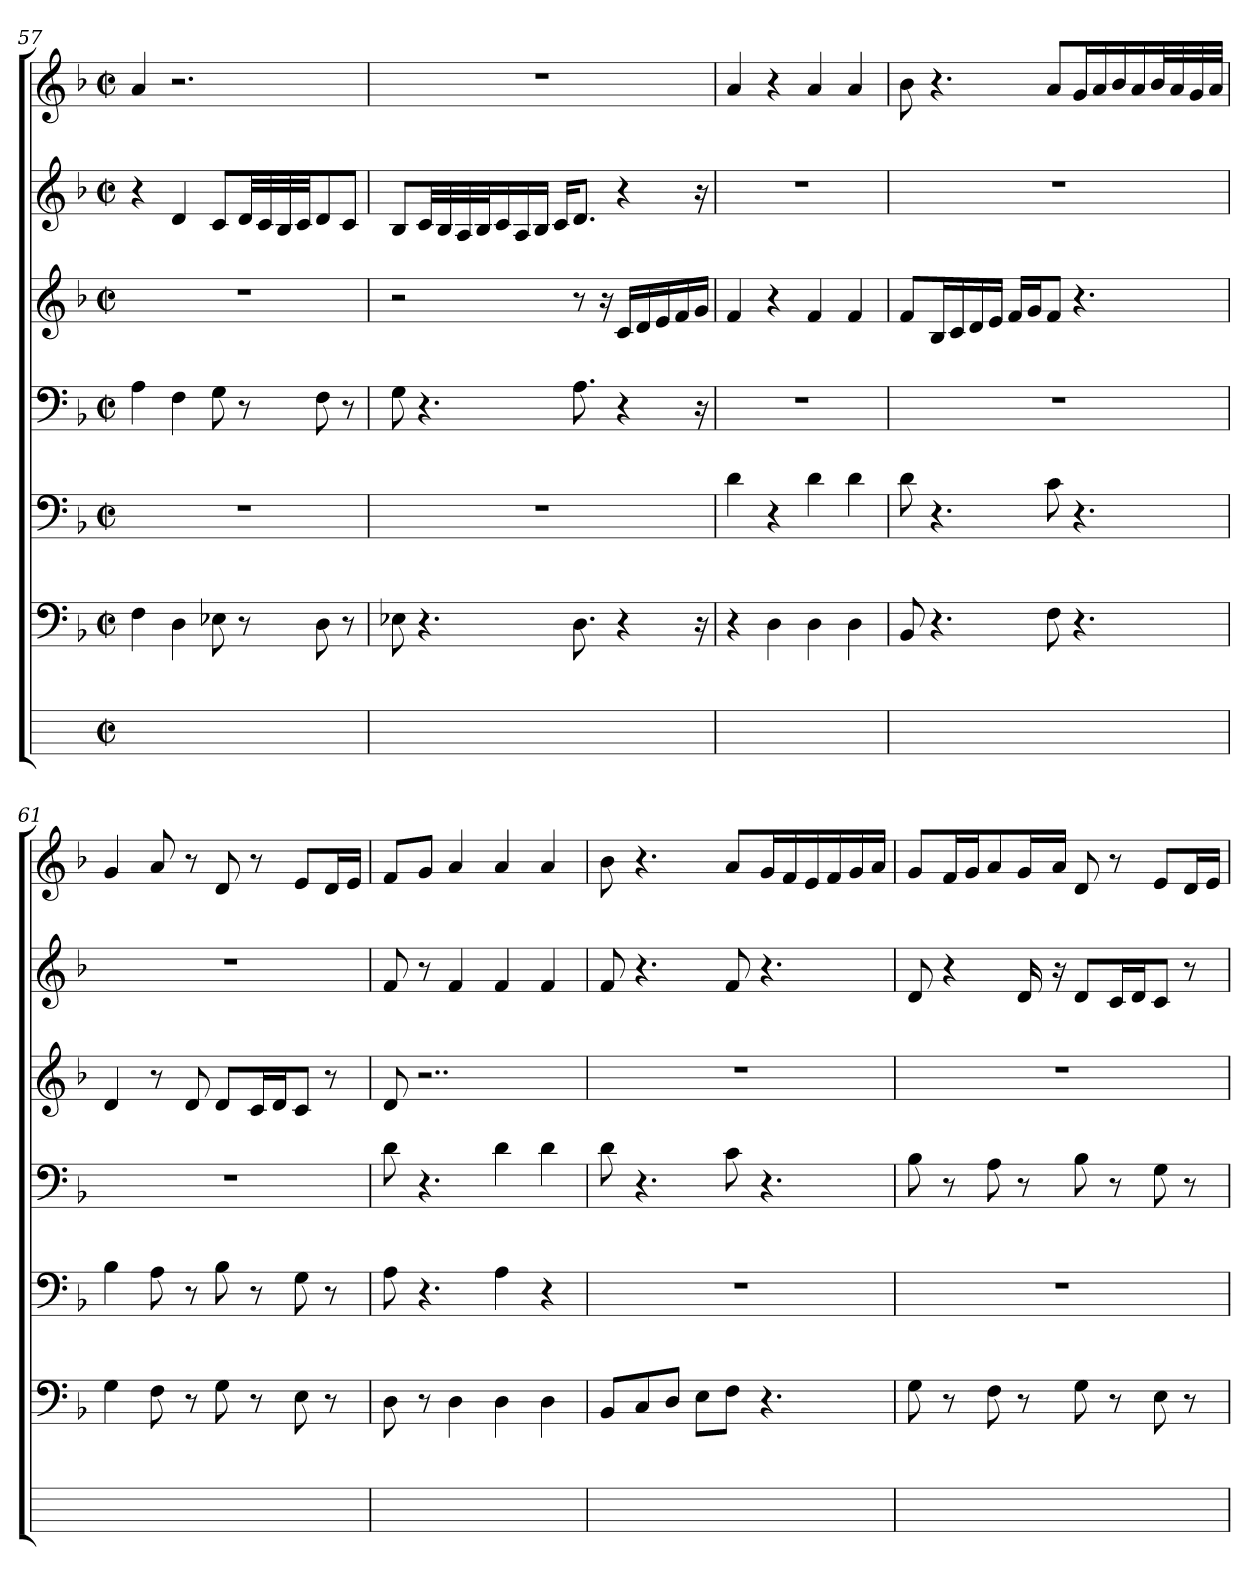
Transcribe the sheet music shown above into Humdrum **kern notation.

**kern	**kern	**kern	**kern	**kern	**kern	**kern
*part7	*part6	*part5	*part4	*part3	*part2	*part1
*staff7	*staff6	*staff5	*staff4	*staff3	*staff2	*staff1
*	*clefF4	*clefF4	*clefF4	*clefG2	*clefG2	*clefG2
*	*k[b-]	*k[b-]	*k[b-]	*k[b-]	*k[b-]	*k[b-]
*	*F:	*F:	*F:	*F:	*F:	*F:
*M2/2	*M2/2	*M2/2	*M2/2	*M2/2	*M2/2	*M2/2
*met(c|)	*met(c|)	*met(c|)	*met(c|)	*met(c|)	*met(c|)	*met(c|)
=57	=57	=57	=57	=57	=57	=57
1ryy	4F	1r	4A	1r	4r	4a
.	4D	.	4F	.	4di	2.r
.	8E-X	.	8G	.	8cL	.
.	8r	.	8r	.	32djLL	.
.	.	.	.	.	32cj	.
.	.	.	.	.	32B-j	.
.	.	.	.	.	32cjJJ	.
.	8D	.	8F	.	8d	.
.	8r	.	8r	.	8cjJ	.
=58	=58	=58	=58	=58	=58	=58
1ryy	8E-X	1r	8G	2r	8B-L	1r
.	4.r	.	4.r	.	32cjLL	.
.	.	.	.	.	32B-j	.
.	.	.	.	.	32Aj	.
.	.	.	.	.	32B-jJ	.
.	.	.	.	.	16cj	.
.	.	.	.	.	16Aj	.
.	.	.	.	.	16B-iJJ	.
.	.	.	.	.	16cjKL	.
.	8.D	.	8.A	8r	8.dJ	.
.	.	.	.	16r	.	.
.	4r	.	4r	16cjLL	4r	.
.	.	.	.	16dj	.	.
.	.	.	.	16ej	.	.
.	.	.	.	16fj	.	.
.	16r	.	16r	16gjJJ	16r	.
=59	=59	=59	=59	=59	=59	=59
1ryy	4r	4d	1r	4f	1r	4a
.	4D	4r	.	4r	.	4r
.	4D	4d	.	4f	.	4a
.	4D	4d	.	4f	.	4a
=60	=60	=60	=60	=60	=60	=60
1ryy	8BB-	8d	1r	8fL	1r	8b-
.	4.r	4.r	.	16B-jL	.	4.r
.	.	.	.	16cj	.	.
.	.	.	.	16dj	.	.
.	.	.	.	16ejJJ	.	.
.	.	.	.	16fjLL	.	.
.	.	.	.	16gjJ	.	.
.	8F	8c	.	8fJ	.	8aL
.	4.r	4.r	.	4.r	.	16gjL
.	.	.	.	.	.	16aj
.	.	.	.	.	.	16b-j
.	.	.	.	.	.	16aj
.	.	.	.	.	.	32b-jL
.	.	.	.	.	.	32aj
.	.	.	.	.	.	32gj
.	.	.	.	.	.	32ajJJJ
=61	=61	=61	=61	=61	=61	=61
1ryy	4G	4B-	1r	4d	1r	4g
.	8F	8A	.	8r	.	8a
.	8r	8r	.	8d	.	8r
.	8G	8B-	.	8dL	.	8d
.	8r	8r	.	16cjL	.	8r
.	.	.	.	16djJ	.	.
.	8E	8G	.	8cJ	.	8eL
.	8r	8r	.	8r	.	16djL
.	.	.	.	.	.	16ejJJ
=62	=62	=62	=62	=62	=62	=62
1ryy	8D	8A	8d	8d	8f	8fL
.	8r	4.r	4.r	2..r	8r	8gjJ
.	4D	.	.	.	4fi	4a
.	4D	4Ai	4d	.	4f	4a
.	4D	4r	4d	.	4f	4a
=63	=63	=63	=63	=63	=63	=63
1ryy	8BB-L	1r	8d	1r	8f	8b-
.	8Cj	.	4.r	.	4.r	4.r
.	8DjJ	.	.	.	.	.
.	8EjL	.	.	.	.	.
.	8FJ	.	8c	.	8f	8aL
.	4.r	.	4.r	.	4.r	16gjL
.	.	.	.	.	.	16fj
.	.	.	.	.	.	16ej
.	.	.	.	.	.	16fj
.	.	.	.	.	.	16gj
.	.	.	.	.	.	16ajJJ
=64	=64	=64	=64	=64	=64	=64
1ryy	8G	1r	8B-	1r	8d	8gL
.	8r	.	8r	.	4r	16fjL
.	.	.	.	.	.	16gjJ
.	8F	.	8A	.	.	8a
.	8r	.	8r	.	16d	16gZL
.	.	.	.	.	16r	16ajJJ
.	8G	.	8B-	.	8dL	8d
.	8r	.	8r	.	16cjL	8r
.	.	.	.	.	16djJ	.
.	8E	.	8G	.	8cJ	8eL
.	8r	.	8r	.	8r	16djL
.	.	.	.	.	.	16ejJJ
=	=	=	=	=	=	=
*-	*-	*-	*-	*-	*-	*-
